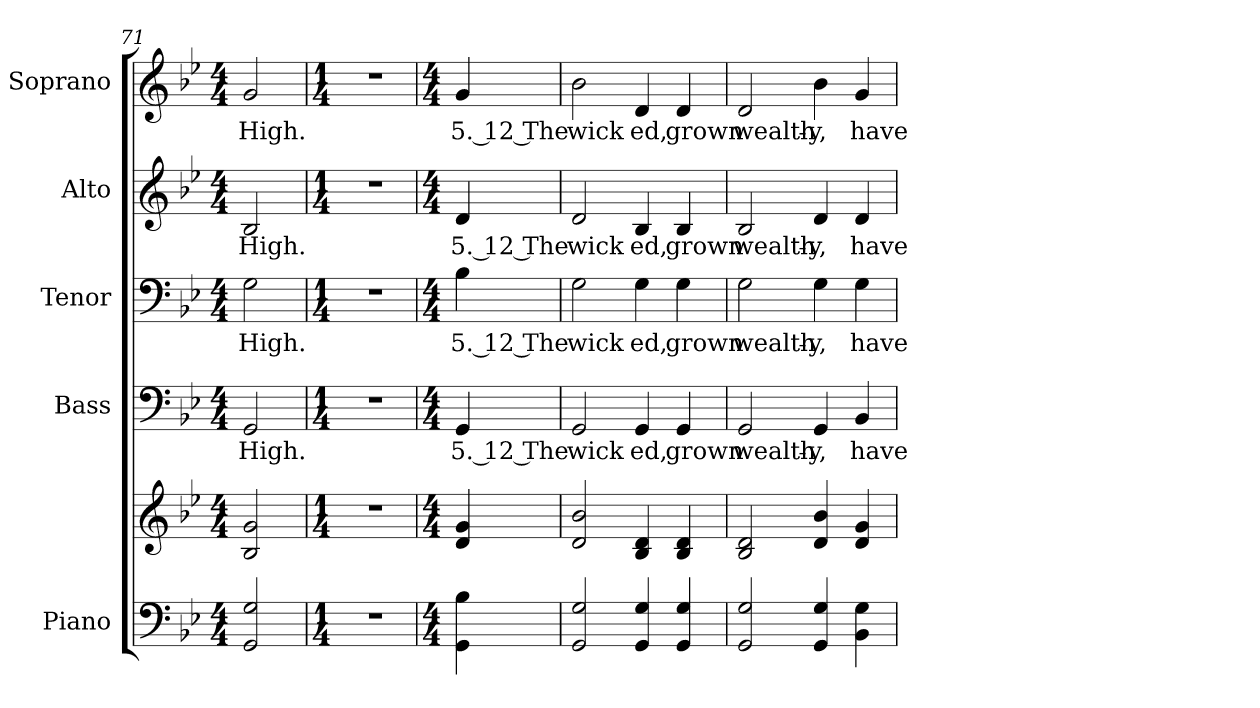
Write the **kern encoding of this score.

**kern	**kern	**kern	**text	**kern	**text	**kern	**text	**kern	**text
*part5	*part5	*part4	*part4	*part3	*part3	*part2	*part2	*part1	*part1
*staff6	*staff5	*staff4	*staff4	*staff3	*staff3	*staff2	*staff2	*staff1	*staff1
*I"Piano	*	*I"Bass	*	*I"Tenor	*	*I"Alto	*	*I"Soprano	*
*I'Pno.	*	*I'B.	*	*I'T.	*	*I'A.	*	*I'S.	*
*clefF4	*clefG2	*clefF4	*	*clefF4	*	*clefG2	*	*clefG2	*
*k[b-e-]	*k[b-e-]	*k[b-e-]	*	*k[b-e-]	*	*k[b-e-]	*	*k[b-e-]	*
*B-:	*B-:	*B-:	*	*B-:	*	*B-:	*	*B-:	*
*M4/4	*M4/4	*M4/4	*	*M4/4	*	*M4/4	*	*M4/4	*
=71	=71	=71	=71	=71	=71	=71	=71	=71	=71
!	!	!	!LO:LY:b:color=#000000	!	!	!	!	!	!
!	!	!	!	!	!LO:LY:b:color=#000000	!	!	!	!
!	!	!	!	!	!	!	!LO:LY:b:color=#000000	!	!
!	!	!	!	!	!	!	!	!	!LO:LY:b:color=#000000
2GGi/ 2Gi	2B-i/ 2gi	2GGi/	High.	2Gi\	High.	2B-i/	High.	2gi/	High.
=72	=72	=72	=72	=72	=72	=72	=72	=72	=72
*M1/4	*M1/4	*M1/4	*	*M1/4	*	*M1/4	*	*M1/4	*
!LO:N:vis=1	!LO:N:vis=1	!LO:N:vis=1	!	!LO:N:vis=1	!	!LO:N:vis=1	!	!LO:N:vis=1	!
4r	4r	4r	.	4r	.	4r	.	4r	.
!!LO:PB:g=z
=73	=73	=73	=73	=73	=73	=73	=73	=73	=73
*M4/4	*M4/4	*M4/4	*	*M4/4	*	*M4/4	*	*M4/4	*
!	!	!	!LO:LY:b:color=#000000	!	!	!	!	!	!
!	!	!	!	!	!LO:LY:b:color=#000000	!	!	!	!
!	!	!	!	!	!	!	!LO:LY:b:color=#000000	!	!
!	!	!	!	!	!	!	!	!	!LO:LY:b:color=#000000
4GGi\ 4B-i	4di/ 4gi	4GGi/	5. 12 The	4B-i\	5. 12 The	4di/	5. 12 The	4gi/	5. 12 The
=74	=74	=74	=74	=74	=74	=74	=74	=74	=74
!	!	!	!LO:LY:b:color=#000000	!	!	!	!	!	!
!	!	!	!	!	!LO:LY:b:color=#000000	!	!	!	!
!	!	!	!	!	!	!	!LO:LY:b:color=#000000	!	!
!	!	!	!	!	!	!	!	!	!LO:LY:b:color=#000000
2GGi/ 2Gi	2di/ 2b-i	2GGi/	wick	2Gi\	wick	2di/	wick	2b-i\	wick
!	!	!	!LO:LY:b:color=#000000	!	!	!	!	!	!
!	!	!	!	!	!LO:LY:b:color=#000000	!	!	!	!
!	!	!	!	!	!	!	!LO:LY:b:color=#000000	!	!
!	!	!	!	!	!	!	!	!	!LO:LY:b:color=#000000
4GGi/ 4Gi	4B-i/ 4di	4GGi/	ed,	4Gi\	ed,	4B-i/	ed,	4di/	ed,
!	!	!	!LO:LY:b:color=#000000	!	!	!	!	!	!
!	!	!	!	!	!LO:LY:b:color=#000000	!	!	!	!
!	!	!	!	!	!	!	!LO:LY:b:color=#000000	!	!
!	!	!	!	!	!	!	!	!	!LO:LY:b:color=#000000
4GGi/ 4Gi	4B-i/ 4di	4GGi/	grown	4Gi\	grown	4B-i/	grown	4di/	grown
=75	=75	=75	=75	=75	=75	=75	=75	=75	=75
!	!	!	!LO:LY:b:color=#000000	!	!	!	!	!	!
!	!	!	!	!	!LO:LY:b:color=#000000	!	!	!	!
!	!	!	!	!	!	!	!LO:LY:b:color=#000000	!	!
!	!	!	!	!	!	!	!	!	!LO:LY:b:color=#000000
2GGi/ 2Gi	2B-i/ 2di	2GGi/	wealth-	2Gi\	wealth-	2B-i/	wealth-	2di/	wealth-
!	!	!	!LO:LY:b:color=#000000	!	!	!	!	!	!
!	!	!	!	!	!LO:LY:b:color=#000000	!	!	!	!
!	!	!	!	!	!	!	!LO:LY:b:color=#000000	!	!
!	!	!	!	!	!	!	!	!	!LO:LY:b:color=#000000
4GGi/ 4Gi	4di/ 4b-i	4GGi/	-y,	4Gi\	-y,	4di/	-y,	4b-i\	-y,
!	!	!	!LO:LY:b:color=#000000	!	!	!	!	!	!
!	!	!	!	!	!LO:LY:b:color=#000000	!	!	!	!
!	!	!	!	!	!	!	!LO:LY:b:color=#000000	!	!
!	!	!	!	!	!	!	!	!	!LO:LY:b:color=#000000
4BB-i\ 4Gi	4di/ 4gi	4BB-i/	have	4Gi\	have	4di/	have	4gi/	have
=	=	=	=	=	=	=	=	=	=
*-	*-	*-	*-	*-	*-	*-	*-	*-	*-
